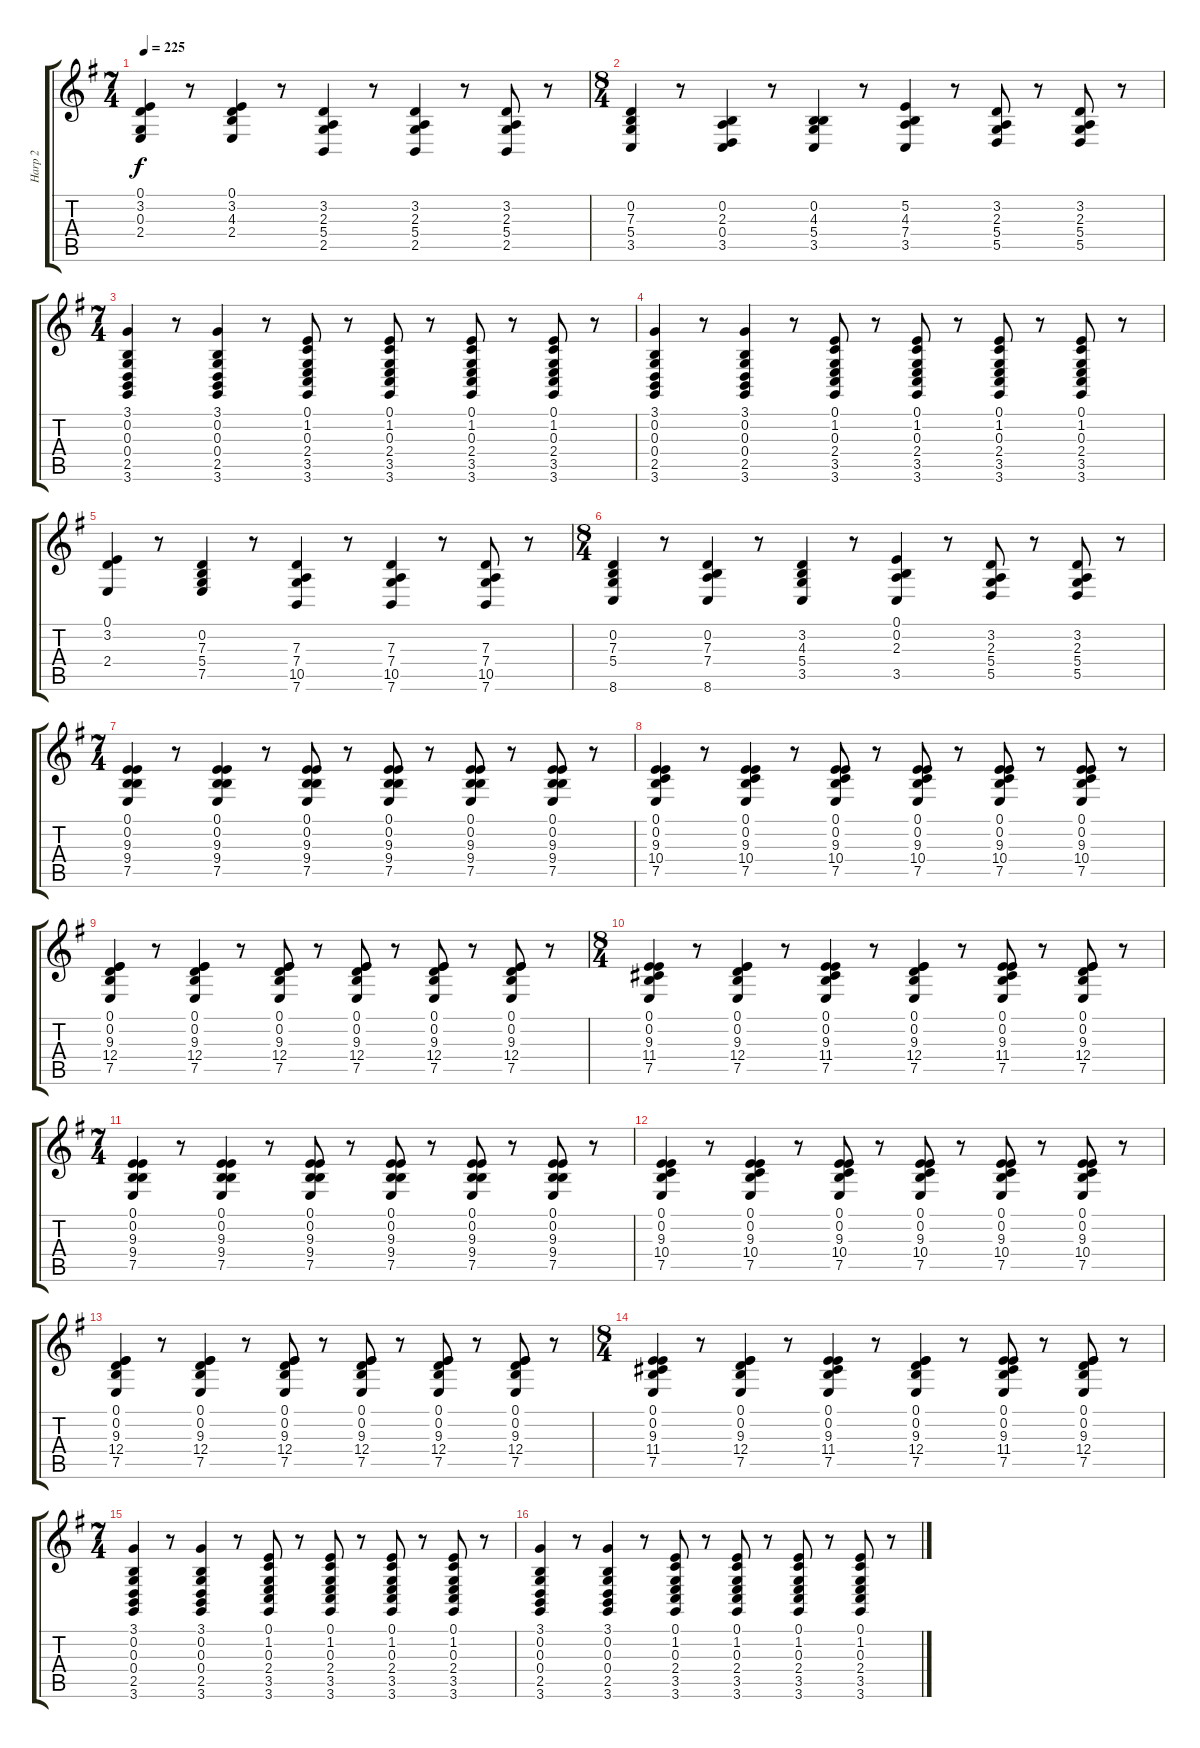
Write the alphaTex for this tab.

\track ("Harp 2" "Harp 2") {instrument orchestralharp}
\staff {score tabs}
\tuning (E4 B3 G3 D3 A2 E2) {hide}
\ts (7 4)
\tempo 225
\clef g2
\ks g
(0.1 3.2 0.3 2.4).4{dy f} r.8 (0.1 3.2 4.3 2.4).4 r.8 (3.2 2.3 5.4 2.5).4 r.8 (3.2 2.3 5.4 2.5).4 r.8 (3.2 2.3 5.4 2.5).8 r.8 |
\ts (8 4)
(0.2 7.3 5.4 3.5).4 r.8 (0.2 2.3 0.4 3.5).4 r.8 (0.2 4.3 5.4 3.5).4 r.8 (5.2 4.3 7.4 3.5).4 r.8 (3.2 2.3 5.4 5.5).8 r.8 (3.2 2.3 5.4 5.5).8 r.8 |
\ts (7 4)
(3.1 0.2 0.3 0.4 2.5 3.6).4 r.8 (3.1 0.2 0.3 0.4 2.5 3.6).4 r.8 (0.1 1.2 0.3 2.4 3.5 3.6).8 r.8 (0.1 1.2 0.3 2.4 3.5 3.6).8 r.8 (0.1 1.2 0.3 2.4 3.5 3.6).8 r.8 (0.1 1.2 0.3 2.4 3.5 3.6).8 r.8 |
(3.1 0.2 0.3 0.4 2.5 3.6).4 r.8 (3.1 0.2 0.3 0.4 2.5 3.6).4 r.8 (0.1 1.2 0.3 2.4 3.5 3.6).8 r.8 (0.1 1.2 0.3 2.4 3.5 3.6).8 r.8 (0.1 1.2 0.3 2.4 3.5 3.6).8 r.8 (0.1 1.2 0.3 2.4 3.5 3.6).8 r.8 |
(0.1 3.2 2.4).4 r.8 (0.2 7.3 5.4 7.5).4 r.8 (7.3 7.4 10.5 7.6).4 r.8 (7.3 7.4 10.5 7.6).4 r.8 (7.3 7.4 10.5 7.6).8 r.8 |
\ts (8 4)
(0.2 7.3 5.4 8.6).4 r.8 (0.2 7.3 7.4 8.6).4 r.8 (3.2 4.3 5.4 3.5).4 r.8 (0.1 0.2 2.3 3.5).4 r.8 (3.2 2.3 5.4 5.5).8 r.8 (3.2 2.3 5.4 5.5).8 r.8 |
\ts (7 4)
(0.1 0.2 9.3 9.4 7.5).4 r.8 (0.1 0.2 9.3 9.4 7.5).4 r.8 (0.1 0.2 9.3 9.4 7.5).8 r.8 (0.1 0.2 9.3 9.4 7.5).8 r.8 (0.1 0.2 9.3 9.4 7.5).8 r.8 (0.1 0.2 9.3 9.4 7.5).8 r.8 |
(0.1 0.2 9.3 10.4 7.5).4 r.8 (0.1 0.2 9.3 10.4 7.5).4 r.8 (0.1 0.2 9.3 10.4 7.5).8 r.8 (0.1 0.2 9.3 10.4 7.5).8 r.8 (0.1 0.2 9.3 10.4 7.5).8 r.8 (0.1 0.2 9.3 10.4 7.5).8 r.8 |
(0.1 0.2 9.3 12.4 7.5).4 r.8 (0.1 0.2 9.3 12.4 7.5).4 r.8 (0.1 0.2 9.3 12.4 7.5).8 r.8 (0.1 0.2 9.3 12.4 7.5).8 r.8 (0.1 0.2 9.3 12.4 7.5).8 r.8 (0.1 0.2 9.3 12.4 7.5).8 r.8 |
\ts (8 4)
(0.1 0.2 9.3 11.4 7.5).4 r.8 (0.1 0.2 9.3 12.4 7.5).4 r.8 (0.1 0.2 9.3 11.4 7.5).4 r.8 (0.1 0.2 9.3 12.4 7.5).4 r.8 (0.1 0.2 9.3 11.4 7.5).8 r.8 (0.1 0.2 9.3 12.4 7.5).8 r.8 |
\ts (7 4)
(0.1 0.2 9.3 9.4 7.5).4 r.8 (0.1 0.2 9.3 9.4 7.5).4 r.8 (0.1 0.2 9.3 9.4 7.5).8 r.8 (0.1 0.2 9.3 9.4 7.5).8 r.8 (0.1 0.2 9.3 9.4 7.5).8 r.8 (0.1 0.2 9.3 9.4 7.5).8 r.8 |
(0.1 0.2 9.3 10.4 7.5).4 r.8 (0.1 0.2 9.3 10.4 7.5).4 r.8 (0.1 0.2 9.3 10.4 7.5).8 r.8 (0.1 0.2 9.3 10.4 7.5).8 r.8 (0.1 0.2 9.3 10.4 7.5).8 r.8 (0.1 0.2 9.3 10.4 7.5).8 r.8 |
(0.1 0.2 9.3 12.4 7.5).4 r.8 (0.1 0.2 9.3 12.4 7.5).4 r.8 (0.1 0.2 9.3 12.4 7.5).8 r.8 (0.1 0.2 9.3 12.4 7.5).8 r.8 (0.1 0.2 9.3 12.4 7.5).8 r.8 (0.1 0.2 9.3 12.4 7.5).8 r.8 |
\ts (8 4)
(0.1 0.2 9.3 11.4 7.5).4 r.8 (0.1 0.2 9.3 12.4 7.5).4 r.8 (0.1 0.2 9.3 11.4 7.5).4 r.8 (0.1 0.2 9.3 12.4 7.5).4 r.8 (0.1 0.2 9.3 11.4 7.5).8 r.8 (0.1 0.2 9.3 12.4 7.5).8 r.8 |
\ts (7 4)
(3.1 0.2 0.3 0.4 2.5 3.6).4 r.8 (3.1 0.2 0.3 0.4 2.5 3.6).4 r.8 (0.1 1.2 0.3 2.4 3.5 3.6).8 r.8 (0.1 1.2 0.3 2.4 3.5 3.6).8 r.8 (0.1 1.2 0.3 2.4 3.5 3.6).8 r.8 (0.1 1.2 0.3 2.4 3.5 3.6).8 r.8 |
(3.1 0.2 0.3 0.4 2.5 3.6).4 r.8 (3.1 0.2 0.3 0.4 2.5 3.6).4 r.8 (0.1 1.2 0.3 2.4 3.5 3.6).8 r.8 (0.1 1.2 0.3 2.4 3.5 3.6).8 r.8 (0.1 1.2 0.3 2.4 3.5 3.6).8 r.8 (0.1 1.2 0.3 2.4 3.5 3.6).8 r.8
